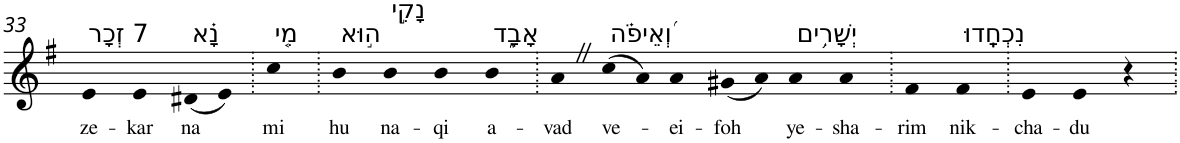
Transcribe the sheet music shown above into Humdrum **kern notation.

**kern	**text
*part1	*part1
*staff1	*staff1
*I"Piano	*
*I'Pno	*
!!LO:PB:g=z
*clefG2	*
*k[f#]	*
*G:	*
=33	=33
!LO:TX:a:t=7 זְכָר	!
!	!LO:LY:b
4e	ze-
!	!LO:LY:b
4e	-kar
!LO:TX:a:t=נָ֗א	!
!	!LO:LY:b
(8d#X	na
8e)	.
=34.	=34.
!LO:TX:a:t=מִ֤י	!
!	!LO:LY:b
4cc	mi
=35.	=35.
!LO:TX:a:t=ה֣וּא	!
!	!LO:LY:b
4b	hu
!LO:TX:a:t=נָקִ֣י	!
!	!LO:LY:b
4b	na-
!	!LO:LY:b
4b	-qi
!LO:TX:a:t=אָבָ֑ד	!
!	!LO:LY:b
4b	a-
=36.	=36.
!	!LO:LY:b
4aZ	-vad
!LO:TX:a:t=וְ֝אֵיפֹ֗ה	!
!	!LO:LY:b
(8cc	ve-
8a)	.
!	!LO:LY:b
4a	-ei-
!	!LO:LY:b
(8g#X	-foh
8a)	.
!LO:TX:a:t=יְשָׁרִ֥ים	!
!	!LO:LY:b
4a	ye-
!	!LO:LY:b
4a	-sha-
=37.	=37.
!	!LO:LY:b
4f#	-rim
!LO:TX:a:t=נִכְחָֽדוּ	!
!	!LO:LY:b
4f#	nik-
=38.	=38.
!	!LO:LY:b
4e	-cha-
!	!LO:LY:b
4e	-du
4r	.
=.	=.
*-	*-
